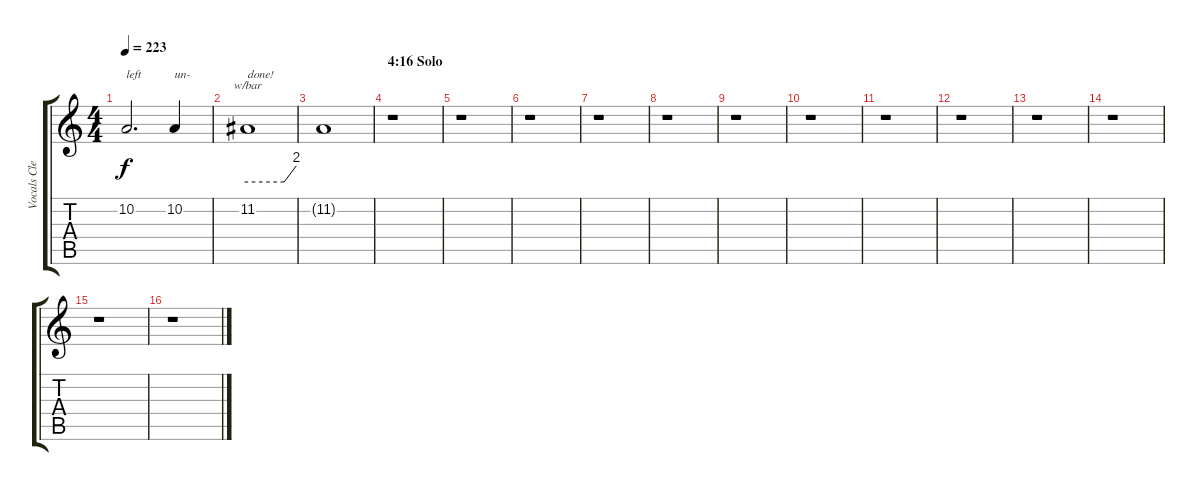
\track ("Vocals Clean" "Vocals Cle") {instrument pad4choir}
\staff {score tabs}
\tuning (E4 B3 G3 D3 A2 E2) {hide}
\ts (4 4)
\tempo 223
\clef g2
\ks c
10.2.2{d txt "left" dy f} 10.2.4{txt "un-"} |
11.2.1{tbe (custom default 0 0 45 0 60 8) txt "done!"} |
11.2{t}.1 |
\section ("" "4:16 Solo")
r.1 |
r.1 |
r.1 |
r.1 |
r.1 |
r.1 |
r.1 |
r.1 |
r.1 |
r.1 |
r.1 |
r.1 |
r.1
